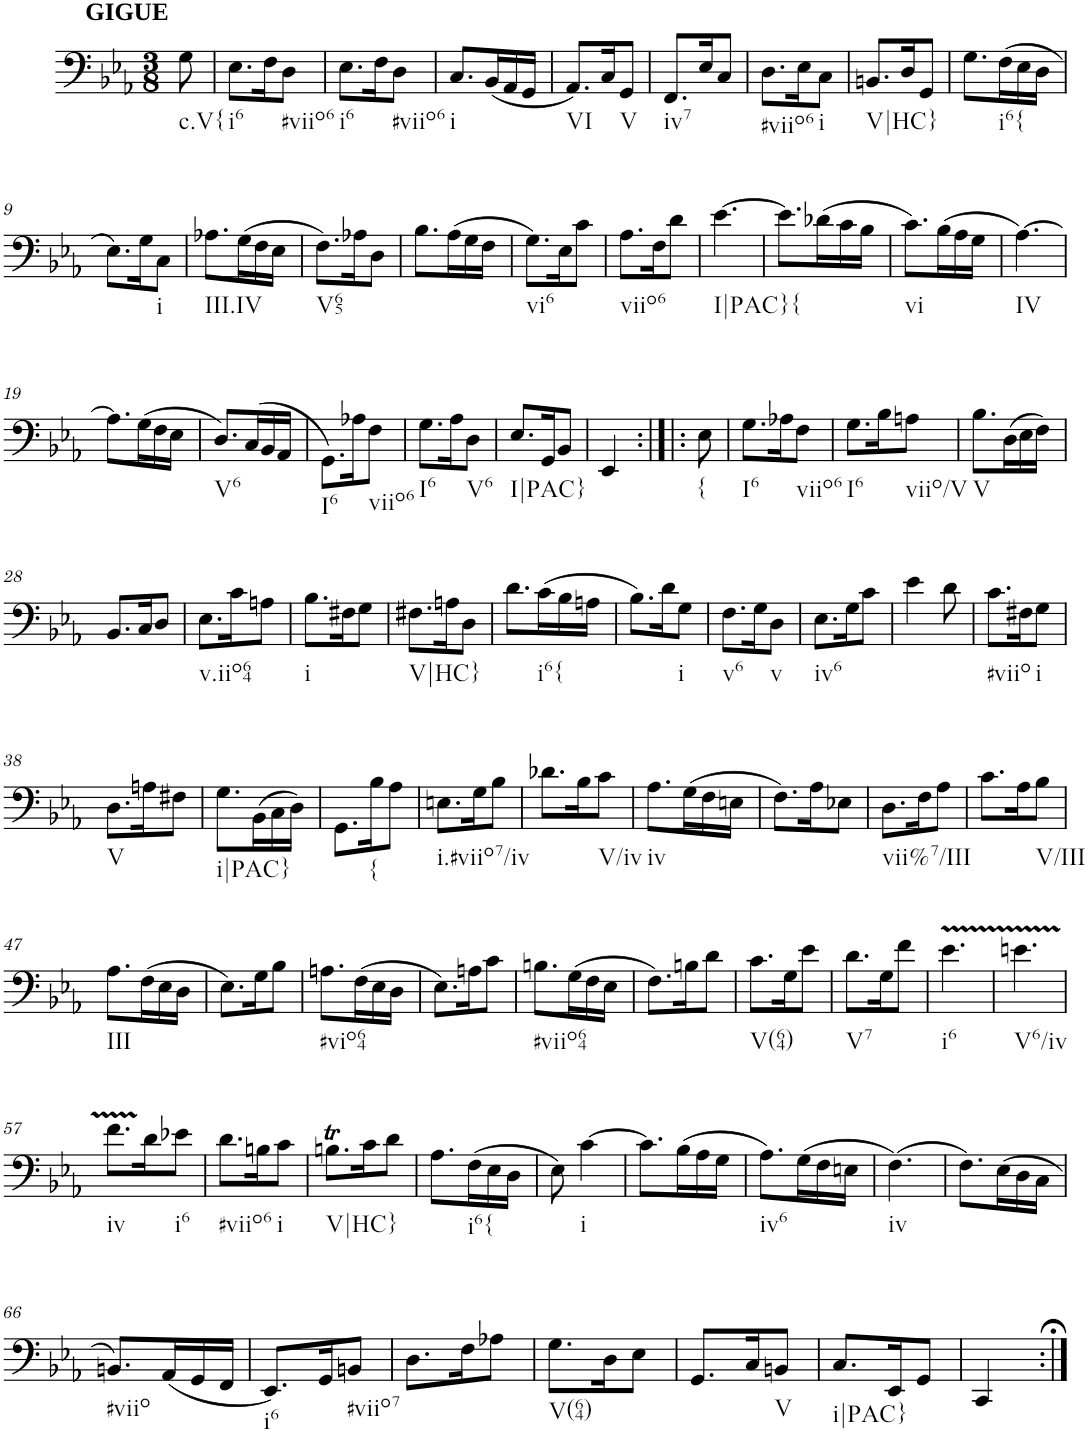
**kern
*part1
*staff1
*I"Violoncello
*I'Vc.
*clefF4
*k[b-e-a-]
*M3/8
=
!LO:TX:a:B:t=GIGUE
!LO:TX:b:t=c.V{
8G\
=1
!LO:TX:b:t=i6
8.E-\L
16F\K
!LO:TX:b:t=#viio6
8D\J
=2
!LO:TX:b:t=i6
8.E-\L
16F\K
!LO:TX:b:t=#viio6
8D\J
=3
!LO:TX:b:t=i
8.C/L
(16BB-/L
16AA-/
16GG/JJ
=4
!LO:TX:b:t=VI
8.AA-/L)
16C/K
!LO:TX:b:t=V
8GG/J
=5
!LO:TX:b:t=iv7
8.FF/L
16E-/K
8C/J
=6
!LO:TX:b:t=#viio6
8.D\L
16E-\K
!LO:TX:b:t=i
8C\J
=7
!LO:TX:b:t=V|HC}
8.BBn/L
16D/K
8GG/J
=8
8.G\L
!LO:TX:b:t=i6{
(16F\L
16E-\
16D\JJ
!!LO:LB:g=z
=9
8.E-\L)
16G\K
!LO:TX:b:t=i
8C\J
=10
!LO:TX:b:t=III.IV
8.A-X\L
(16G\L
16F\
16E-\JJ
=11
!LO:TX:b:t=V65
8.F\L)
16A-X\K
8D\J
=12
8.B-\L
(16A-\L
16G\
16F\JJ
=13
!LO:TX:b:t=vi6
8.G\L)
16E-\K
8c\J
=14
!LO:TX:b:t=viio6
8.A-\L
16F\K
8d\J
=15
!LO:TX:b:t=I|PAC}{
[4.e-\
=16
8.e-\L]
(16d-X\L
16c\
16B-\JJ
=17
!LO:TX:b:t=vi
8.c\L)
(16B-\L
16A-\
16G\JJ
=18
!LO:TX:b:t=IV
[4.A-\)
!!LO:LB:g=z
=19
8.A-\L]
(16G\L
16F\
16E-\JJ
=20
!LO:TX:b:t=V6
8.D/L)
(16C/L
16BB-/
16AA-/JJ
=21
!LO:TX:b:t=I6
8.GG\L)
16A-X\K
!LO:TX:b:t=viio6
8F\J
=22
!LO:TX:b:t=I6
8.G\L
16A-\K
!LO:TX:b:t=V6
8D\J
=23
!LO:TX:b:t=I|PAC}
8.E-/L
16GG/K
8BB-/J
=24
4EE-/
!LO:TX:b:t={
8E-\
=25
!LO:TX:b:t=I6
8.G\L
16A-X\K
!LO:TX:b:t=viio6
8F\J
=26
!LO:TX:b:t=I6
8.G\L
16B-\K
!LO:TX:b:t=viio/V
8An\J
=27
!LO:TX:b:t=V
8.B-\L
(16D\L
16E-\
16F\JJ)
!!LO:LB:g=z
=28
8.BB-/L
16C/K
8D/J
=29
!LO:TX:b:t=v.iio64
8.E-\L
16c\K
8An\J
=30
!LO:TX:b:t=i
8.B-\L
16F#X\K
8G\J
=31
!LO:TX:b:t=V|HC}
8.F#X\L
16An\K
8D\J
=32
8.d\L
!LO:TX:b:t=i6{
(16c\L
16B-\
16An\JJ
=33
8.B-\L)
16d\K
!LO:TX:b:t=i
8G\J
=34
!LO:TX:b:t=v6
8.F\L
16G\K
!LO:TX:b:t=v
8D\J
=35
!LO:TX:b:t=iv6
8.E-\L
16G\K
8c\J
=36
4e-\
8d\
=37
!LO:TX:b:t=#viio
8.c\L
16F#X\K
!LO:TX:b:t=i
8G\J
!!LO:LB:g=z
=38
!LO:TX:b:t=V
8.D\L
16An\K
8F#X\J
=39
!LO:TX:b:t=i|PAC}
8.G\L
(16BB-\L
16C\
16D\JJ)
=40
8.GG\L
!LO:TX:b:t={
16B-\K
8A-\J
=41
!LO:TX:b:t=i.#viio7/iv
8.En\L
16G\K
8B-\J
=42
8.d-X\L
16B-\K
!LO:TX:b:t=V/iv
8c\J
=43
!LO:TX:b:t=iv
8.A-\L
(16G\L
16F\
16En\JJ
=44
8.F\L)
16A-\K
8E-X\J
=45
!LO:TX:b:t=vii%7/III
8.D\L
16F\K
8A-\J
=46
8.c\L
16A-\K
!LO:TX:b:t=V/III
8B-\J
!!LO:LB:g=z
=47
!LO:TX:b:t=III
8.A-\L
(16F\L
16E-\
16D\JJ
=48
8.E-\L)
16G\K
8B-\J
=49
!LO:TX:b:t=#vio64
8.An\L
(16F\L
16E-\
16D\JJ
=50
8.E-\L)
16An\K
8c\J
=51
!LO:TX:b:t=#viio64
8.Bn\L
(16G\L
16F\
16E-\JJ
=52
8.F\L)
16Bn\K
8d\J
=53
!LO:TX:b:t=V(64)
8.c\L
16G\K
8e-\J
=54
!LO:TX:b:t=V7
8.d\L
16G\K
8f\J
=55
!LO:TX:b:t=i6
4.e-\
=56
!LO:TX:b:t=V6/iv
4.en\
!!LO:LB:g=z
=57
!LO:TX:b:t=iv
8.fTTT\L
16d\K
!LO:TX:b:t=i6
8e-X\J
=58
!LO:TX:b:t=#viio6
8.d\L
16Bn\K
!LO:TX:b:t=i
8c\J
=59
!LO:TX:b:t=V|HC}
8.Bnt\L
16c\K
8d\J
=60
8.A-\L
!LO:TX:b:t=i6{
(16F\L
16E-\
16D\JJ
=61
8E-\)
!LO:TX:b:t=i
[4c\
=62
8.c\L]
(16B-\L
16A-\
16G\JJ
=63
!LO:TX:b:t=iv6
8.A-\L)
(16G\L
16F\
16En\JJ
=64
!LO:TX:b:t=iv
(4.F\)
=65
8.F\L)
(16E-\L
16D\
16C\JJ
!!LO:LB:g=z
=66
!LO:TX:b:t=#viio
8.BBn/L)
(16AA-/L
16GG/
16FF/JJ
=67
!LO:TX:b:t=i6
8.EE-/L)
16GG/K
!LO:TX:b:t=#viio7
8BBn/J
=68
8.D\L
16F\K
8A-X\J
=69
!LO:TX:b:t=V(64)
8.G\L
16D\K
8E-\J
=70
8.GG/L
16C/K
!LO:TX:b:t=V
8BBn/J
=71
!LO:TX:b:t=i|PAC}
8.C/L
16EE-/K
8GG/J
=72
4CC/
=:|!
*-
